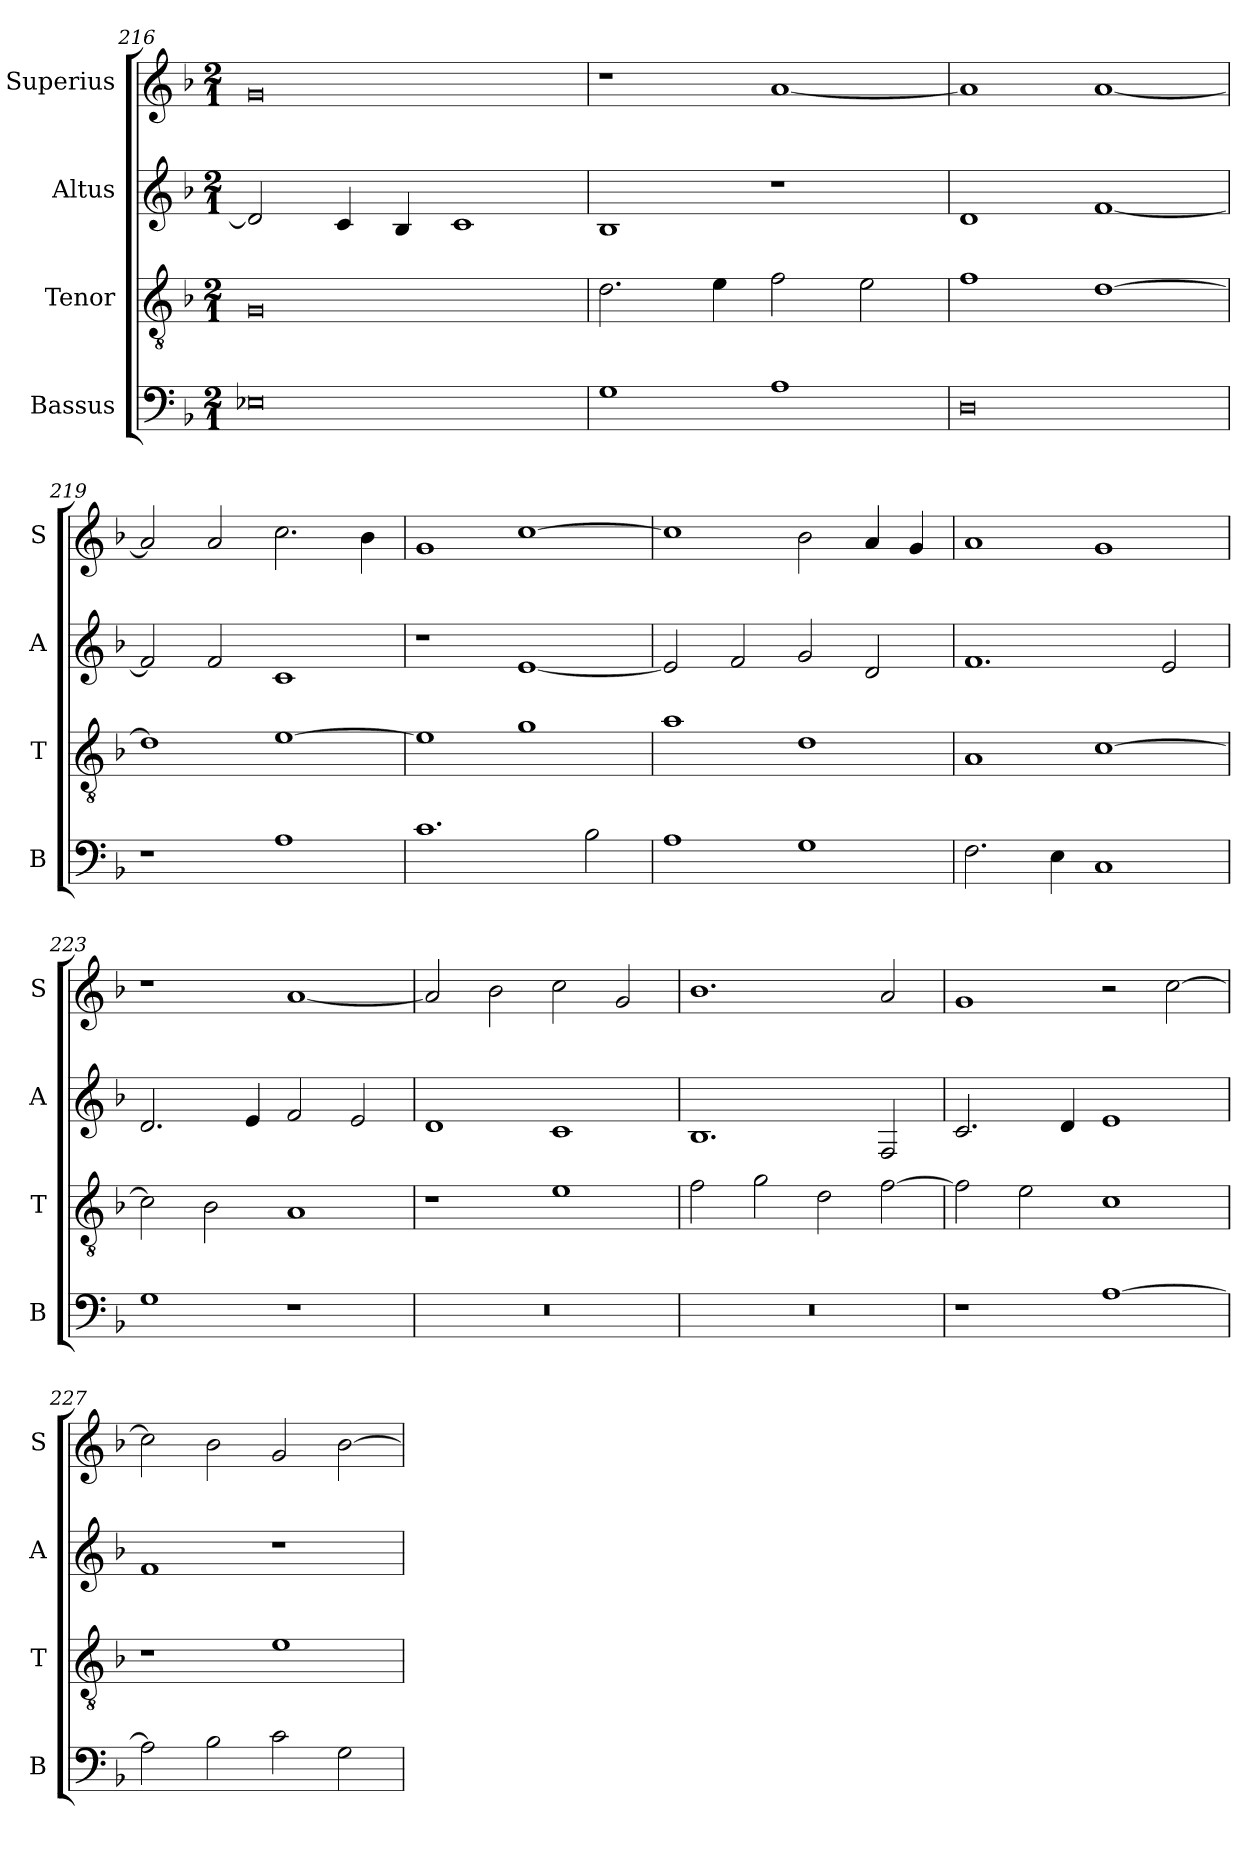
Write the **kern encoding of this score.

**kern	**kern	**kern	**kern
*part4	*part3	*part2	*part1
*staff4	*staff3	*staff2	*staff1
*I"Bassus	*I"Tenor	*I"Altus	*I"Superius
*I'B	*I'T	*I'A	*I'S
*clefF4	*clefGv2	*clefG2	*clefG2
*k[b-]	*k[b-]	*k[b-]	*k[b-]
*F:	*F:	*F:	*F:
*M2/1	*M2/1	*M2/1	*M2/1
=216	=216	=216	=216
0E-X	0G	2d]	0g
.	.	4c	.
.	.	4B-	.
.	.	1c	.
=217	=217	=217	=217
1G	2.d	1B-	1r
.	4e	.	.
1A	2f	1r	[1a
.	2e	.	.
=218	=218	=218	=218
0D	1f	1d	1a]
.	[1d	[1f	[1a
=219	=219	=219	=219
1r	1d]	2f]	2a]
.	.	2f	2a
1A	[1e	1c	2.cc
.	.	.	4b-
=220	=220	=220	=220
1.c	1e]	1r	1g
.	1g	[1e	[1cc
2B-	.	.	.
=221	=221	=221	=221
1A	1a	2e]	1cc]
.	.	2f	.
1G	1d	2g	2b-
.	.	2d	4a
.	.	.	4g
=222	=222	=222	=222
2.F	1A	1.f	1a
4E	.	.	.
1C	[1c	.	1g
.	.	2e	.
=223	=223	=223	=223
1G	2c]	2.d	1r
.	2B-	.	.
.	.	4e	.
1r	1A	2f	[1a
.	.	2e	.
=224	=224	=224	=224
0r	1r	1d	2a]
.	.	.	2b-
.	1e	1c	2cc
.	.	.	2g
=225	=225	=225	=225
0r	2f	1.B-	1.b-
.	2g	.	.
.	2d	.	.
.	[2f	2F	2a
=226	=226	=226	=226
1r	2f]	2.c	1g
.	2e	.	.
.	.	4d	.
[1A	1c	1e	2r
.	.	.	[2cc
=227	=227	=227	=227
2A]	1r	1f	2cc]
2B-	.	.	2b-
2c	1e	1r	2g
2G	.	.	[2b-
=	=	=	=
*-	*-	*-	*-
